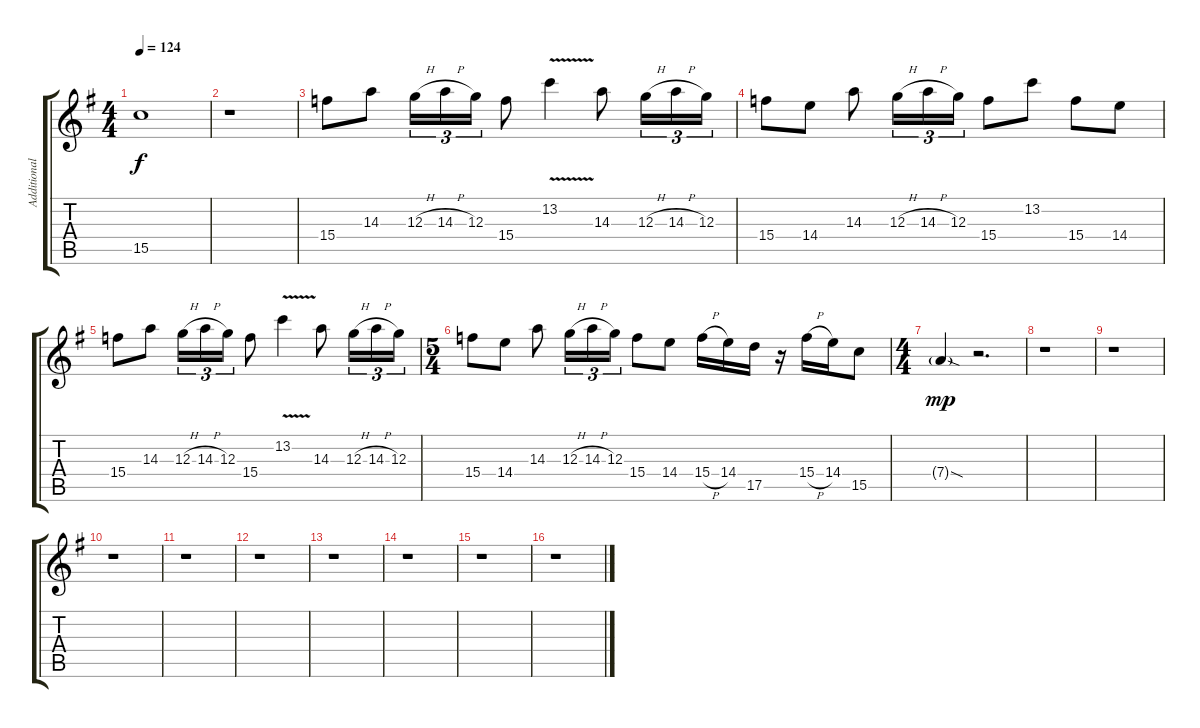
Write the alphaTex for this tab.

\track ("Additional Gtr" "Additional") {instrument overdrivenguitar}
\staff {score tabs}
\tuning (E4 B3 G3 D3 A2 E2) {hide}
\ts (4 4)
\tempo 124
\clef g2
\ks g
15.5.1{dy f} |
r.1 |
15.4.8{volume 12 instrument overdrivenguitar} 14.3.8 12.3{h}.16{tu (3 2)} 14.3{h}.16{tu (3 2)} 12.3.16{tu (3 2)} 15.4.8 13.2{v}.4 14.3.8 12.3{h}.16{tu (3 2)} 14.3{h}.16{tu (3 2)} 12.3.16{tu (3 2)} |
15.4.8 14.4.8 14.3.8 12.3{h}.16{tu (3 2)} 14.3{h}.16{tu (3 2)} 12.3.16{tu (3 2)} 15.4.8 13.2.8 15.4.8 14.4.8 |
15.4.8 14.3.8 12.3{h}.16{tu (3 2)} 14.3{h}.16{tu (3 2)} 12.3.16{tu (3 2)} 15.4.8 13.2{v}.4 14.3.8 12.3{h}.16{tu (3 2)} 14.3{h}.16{tu (3 2)} 12.3.16{tu (3 2)} |
\ts (5 4)
15.4.8 14.4.8 14.3.8 12.3{h}.16{tu (3 2)} 14.3{h}.16{tu (3 2)} 12.3.16{tu (3 2)} 15.4.8 14.4.8 15.4{h}.16 14.4.16 17.5.16 r.16 15.4{h}.16 14.4.16 15.5.8 |
\ts (4 4)
7.4{sod g}.4{dy mp} r.2{d} |
r.1 |
r.1 |
r.1 |
r.1 |
r.1 |
r.1 |
r.1 |
r.1 |
r.1
